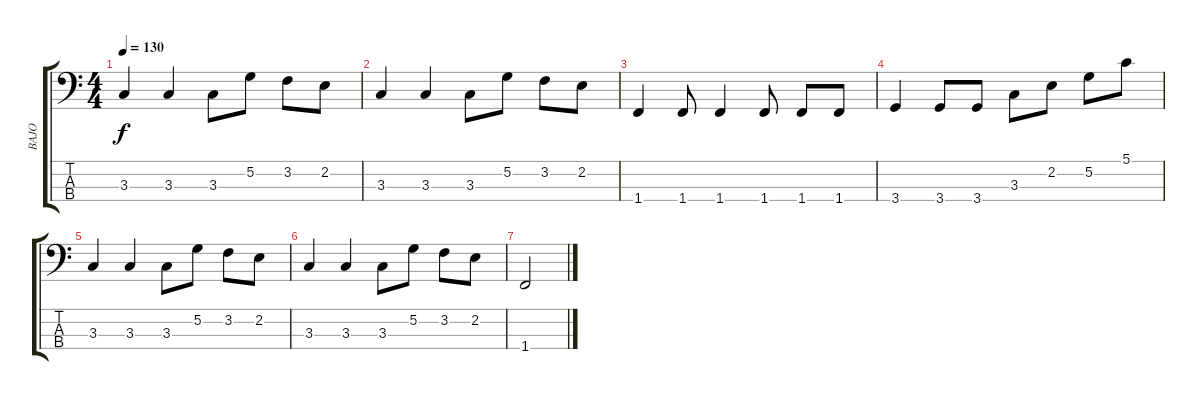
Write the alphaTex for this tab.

\track ("BAJO" "BAJO") {mute instrument electricbassfinger}
\staff {score tabs}
\tuning (G2 D2 A1 E1) {hide}
\ts (4 4)
\tempo 130
\clef f4
\ks c
3.3.4{dy f} 3.3.4 3.3.8 5.2.8 3.2.8 2.2.8 |
3.3.4 3.3.4 3.3.8 5.2.8 3.2.8 2.2.8 |
1.4.4 1.4.8 1.4.4 1.4.8 1.4.8 1.4.8 |
3.4.4 3.4.8 3.4.8 3.3.8 2.2.8 5.2.8 5.1.8 |
3.3.4 3.3.4 3.3.8 5.2.8 3.2.8 2.2.8 |
3.3.4 3.3.4 3.3.8 5.2.8 3.2.8 2.2.8 |
1.4.2
